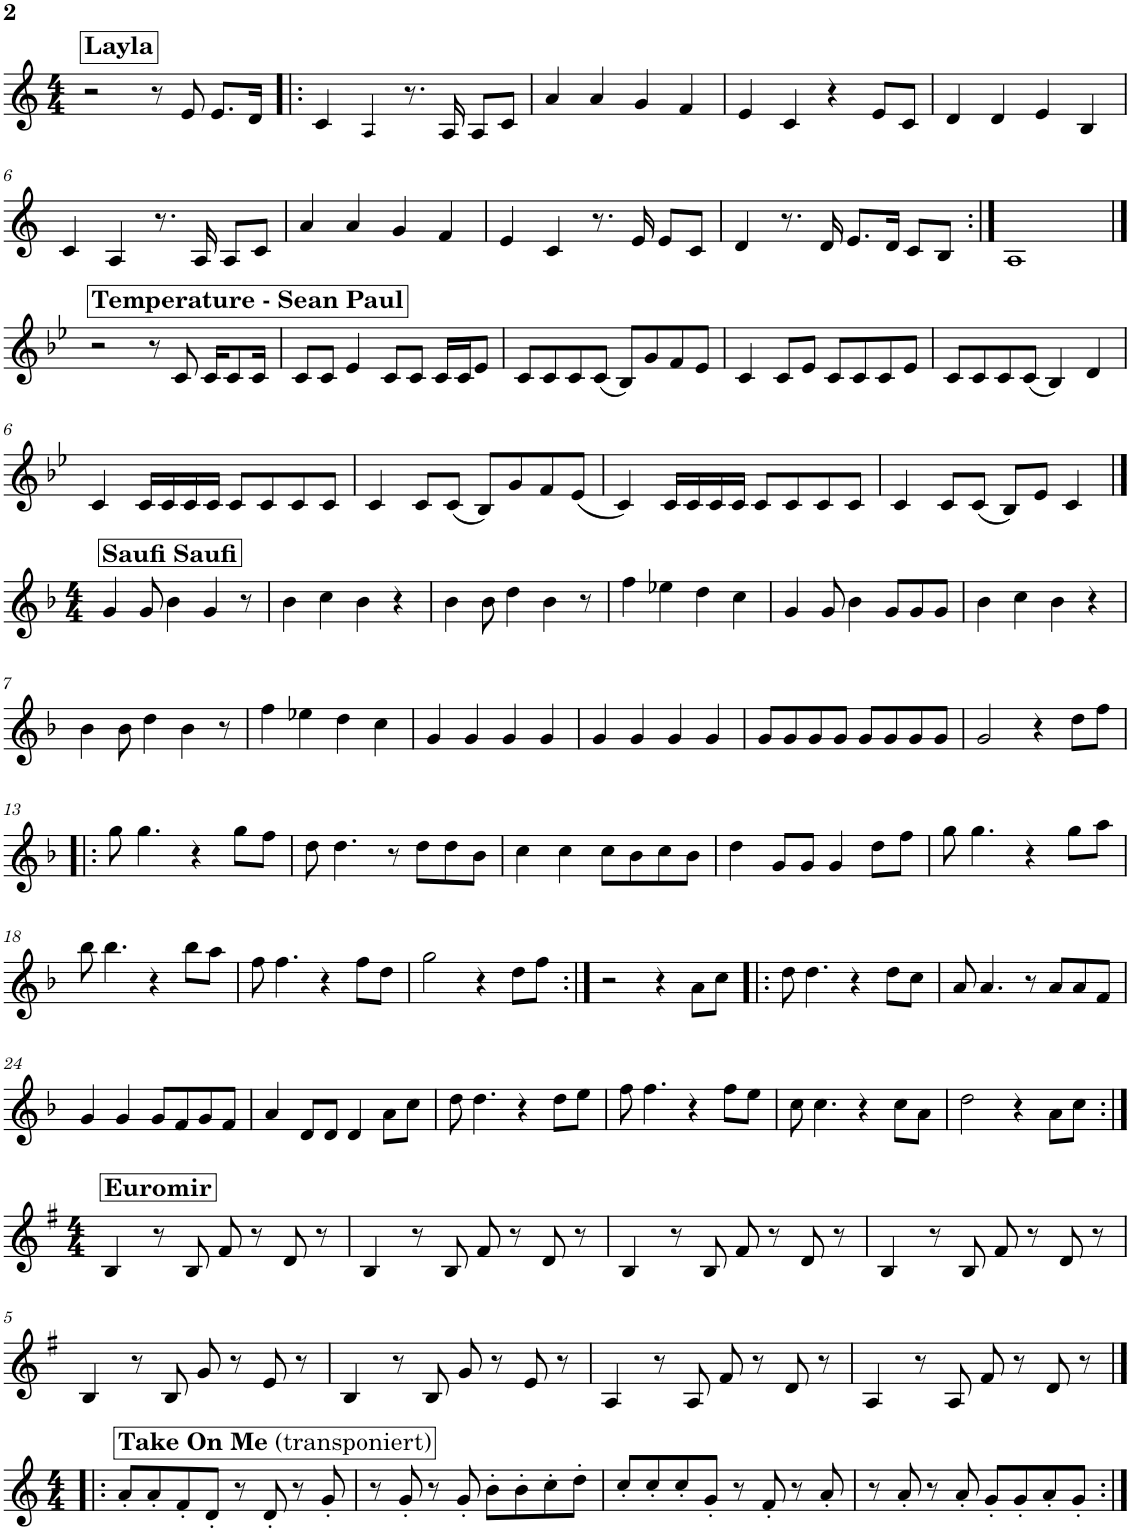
**kern
*part1
*staff1
*I"Bb Trumpet
*I'Bb Tpt.
!!LO:PB:g=z
*clefG2
*Trd1c2
*k[]
*M4/4
=1
!LO:TX:a:B:t=Layla
2r
8r
8e/
8.e/L
16d/Jk
=2!|:
4c/
4A!/
8.r
16A/
8A/L
8c/J
=3
4a/
4a/
4g/
4f/
=4
4e/
4c/
4r
8e/L
8c/J
=5
4d/
4d/
4e/
4B/
!!LO:LB:g=z
=6
4c/
4A/
8.r
16A/
8A/L
8c/J
=7
4a/
4a/
4g/
4f/
=8
4e/
4c/
8.r
16e/
8e/L
8c/J
=9
4d/
8.r
16d/
8.e/L
16d/Jk
8c/L
8B/J
=10:|!
1A
!!LO:LB:g=z
==1
*k[b-e-]
!LO:TX:a:B:t=Temperature - Sean Paul
2r
8r
8c/
16c/KL
8c/
16c/Jk
=2
8c/L
8c/J
4e-/
8c/L
8c/J
16c/LL
16c/J
8e-/J
=3
8c/L
8c/
8c/
(8c/J
8B-/L)
8g/
8f/
8e-/J
=4
4c/
8c/L
8e-/J
8c/L
8c/
8c/
8e-/J
=5
8c/L
8c/
8c/
(8c/J
4B-/)
4d/
!!LO:LB:g=z
=6
4c/
16c/LL
16c/
16c/
16c/JJ
8c/L
8c/
8c/
8c/J
=7
4c/
8c/L
(8c/J
8B-/L)
8g/
8f/
(8e-/J
=8
4c/)
16c/LL
16c/
16c/
16c/JJ
8c/L
8c/
8c/
8c/J
=9
4c/
8c/L
(8c/J
8B-/L)
8e-/J
4c/
!!LO:LB:g=z
==1
*k[b-]
*M4/4
!LO:TX:a:B:t=Saufi Saufi
4g/
8g/
4b-\
4g/
8r
=2
4b-\
4cc\
4b-\
4r
=3
4b-\
8b-\
4dd\
4b-\
8r
=4
4ff\
4ee-X\
4dd\
4cc\
=5
4g/
8g/
4b-\
8g/L
8g/
8g/J
=6
4b-\
4cc\
4b-\
4r
!!LO:LB:g=z
=7
4b-\
8b-\
4dd\
4b-\
8r
=8
4ff\
4ee-X\
4dd\
4cc\
=9
4g/
4g/
4g/
4g/
=10
4g/
4g/
4g/
4g/
=11
8g/L
8g/
8g/
8g/J
8g/L
8g/
8g/
8g/J
=12
2g/
4r
8dd\L
8ff\J
!!LO:LB:g=z
=13!|:
8gg\
4.gg\
4r
8gg\L
8ff\J
=14
8dd\
4.dd\
8r
8dd\L
8dd\
8b-\J
=15
4cc\
4cc\
8cc\L
8b-\
8cc\
8b-\J
=16
4dd\
8g/L
8g/J
4g/
8dd\L
8ff\J
=17
8gg\
4.gg\
4r
8gg\L
8aa\J
!!LO:LB:g=z
=18
8bb-\
4.bb-\
4r
8bb-\L
8aa\J
=19
8ff\
4.ff\
4r
8ff\L
8dd\J
=20
2gg\
4r
8dd\L
8ff\J
=21:|!
2r
4r
8a\L
8cc\J
=22!|:
8dd\
4.dd\
4r
8dd\L
8cc\J
=23
8a/
4.a/
8r
8a/L
8a/
8f/J
!!LO:LB:g=z
=24
4g/
4g/
8g/L
8f/
8g/
8f/J
=25
4a/
8d/L
8d/J
4d/
8a\L
8cc\J
=26
8dd\
4.dd\
4r
8dd\L
8ee\J
=27
8ff\
4.ff\
4r
8ff\L
8ee\J
=28
8cc\
4.cc\
4r
8cc\L
8a\J
=29
2dd\
4r
8a\L
8cc\J
!!LO:LB:g=z
=1:|!
*k[f#]
*M4/4
!LO:TX:a:B:t=Euromir
4B/
8r
8B/
8f#/
8r
8d/
8r
=2
4B/
8r
8B/
8f#/
8r
8d/
8r
=3
4B/
8r
8B/
8f#/
8r
8d/
8r
=4
4B/
8r
8B/
8f#/
8r
8d/
8r
!!LO:LB:g=z
=5
4B/
8r
8B/
8g/
8r
8e/
8r
=6
4B/
8r
8B/
8g/
8r
8e/
8r
=7
4A/
8r
8A/
8f#/
8r
8d/
8r
=8
4A/
8r
8A/
8f#/
8r
8d/
8r
!!LO:LB:g=z
=1|!:
*k[]
*M4/4
!LO:TX:a:B:t=Take On Me
!LO:TX:a:t=(transponiert)
8a'/L
8a'/
8f'/
8d'/J
8r
8d'/
8r
8g'/
=2
8r
8g'/
8r
8g'/
8b'\L
8b'\
8cc'\
8dd'\J
=3
8cc'/L
8cc'/
8cc'/
8g'/J
8r
8f'/
8r
8a'/
=4
8r
8a'/
8r
8a'/
8g'/L
8g'/
8a'/
8g'/J
=:|!
*-
